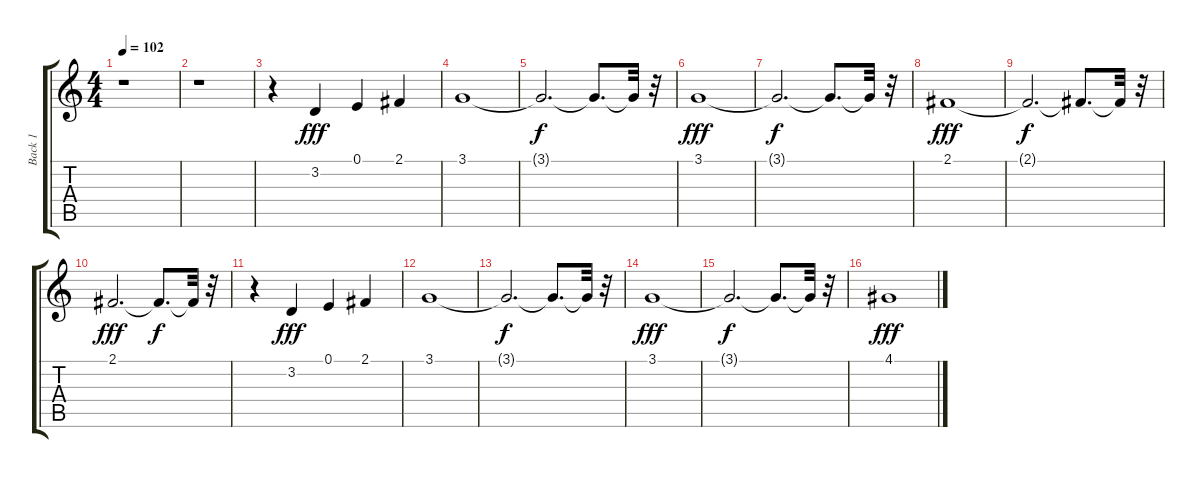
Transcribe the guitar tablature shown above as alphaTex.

\track ("Back 1" "Back 1") {instrument lead6voice}
\staff {score tabs}
\tuning (E4 B3 G3 D3 A2 E2) {hide}
\ts (4 4)
\tempo 102
\clef g2
\ks c
r.1{dy f} |
r.1 |
r.4 3.2.4{dy fff} 0.1.4 2.1.4 |
3.1.1 |
3.1{t}.2{d dy f} 3.1{t}.8{d} 3.1{t}.32 r.32 |
3.1.1{dy fff} |
3.1{t}.2{d dy f} 3.1{t}.8{d} 3.1{t}.32 r.32 |
2.1.1{dy fff} |
2.1{t}.2{d dy f} 2.1{t}.8{d} 2.1{t}.32 r.32 |
2.1.2{d dy fff} 2.1{t}.8{d dy f} 2.1{t}.32 r.32 |
r.4 3.2.4{dy fff} 0.1.4 2.1.4 |
3.1.1 |
3.1{t}.2{d dy f} 3.1{t}.8{d} 3.1{t}.32 r.32 |
3.1.1{dy fff} |
3.1{t}.2{d dy f} 3.1{t}.8{d} 3.1{t}.32 r.32 |
4.1.1{dy fff}
